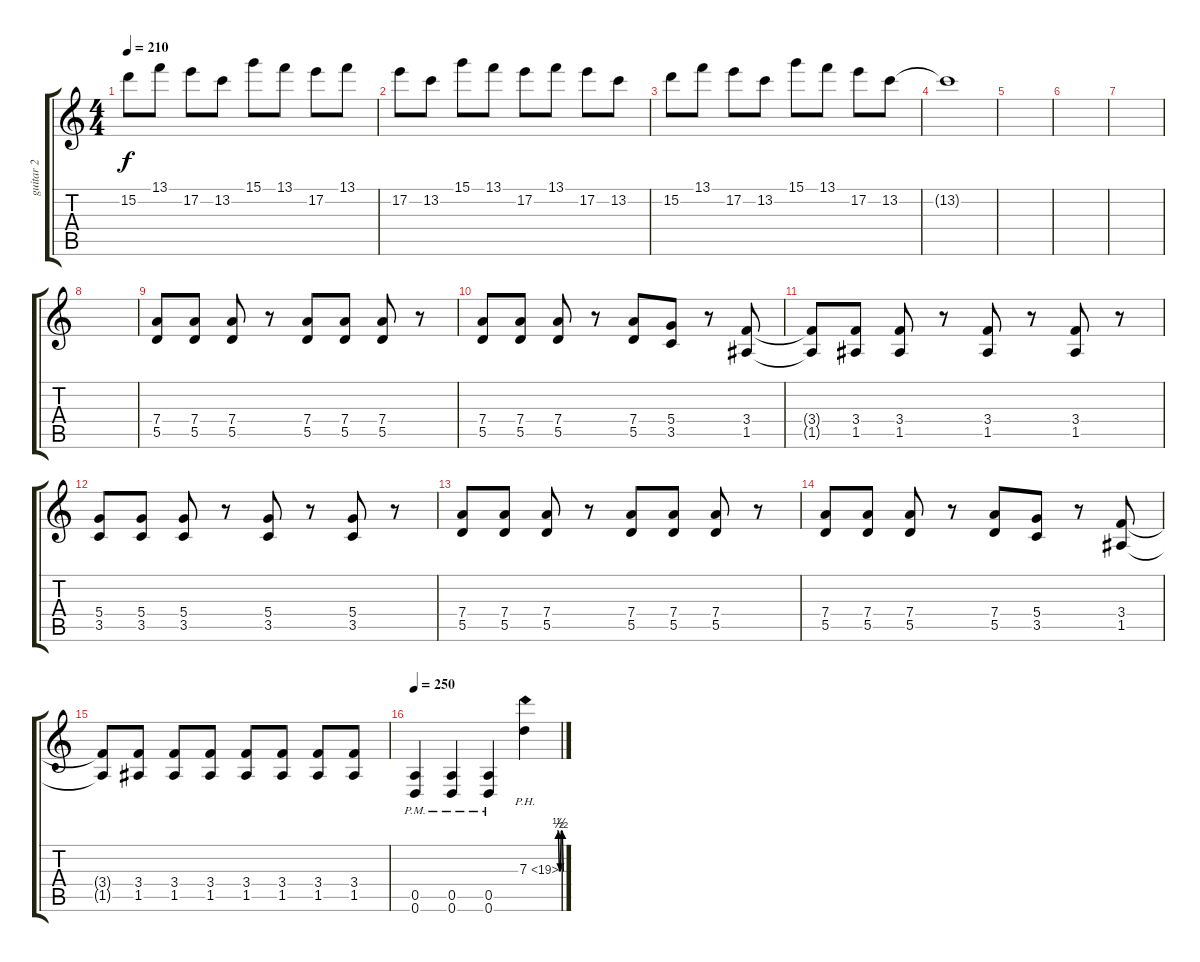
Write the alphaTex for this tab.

\track ("guitar 2" "guitar 2") {instrument distortionguitar}
\staff {score tabs}
\tuning (E4 B3 G3 D3 A2 D2) {hide}
\ts (4 4)
\tempo 210
\clef g2
\ks c
15.2.8{dy f} 13.1.8 17.2.8 13.2.8 15.1.8 13.1.8 17.2.8 13.1.8 |
17.2.8 13.2.8 15.1.8 13.1.8 17.2.8 13.1.8 17.2.8 13.2.8 |
15.2.8 13.1.8 17.2.8 13.2.8 15.1.8 13.1.8 17.2.8 13.2.8 |
13.2{t}.1 |
|
|
|
|
(7.4 5.5).8{volume 11} (7.4 5.5).8 (7.4 5.5).8 r.8 (7.4 5.5).8 (7.4 5.5).8 (7.4 5.5).8 r.8 |
(7.4 5.5).8 (7.4 5.5).8 (7.4 5.5).8 r.8 (7.4 5.5).8 (5.4 3.5).8 r.8 (3.4 1.5).8 |
(3.4{t} 1.5{t}).8 (3.4 1.5).8 (3.4 1.5).8 r.8 (3.4 1.5).8 r.8 (3.4 1.5).8 r.8 |
(5.4 3.5).8 (5.4 3.5).8 (5.4 3.5).8 r.8 (5.4 3.5).8 r.8 (5.4 3.5).8 r.8 |
(7.4 5.5).8{volume 11} (7.4 5.5).8 (7.4 5.5).8 r.8 (7.4 5.5).8 (7.4 5.5).8 (7.4 5.5).8 r.8 |
(7.4 5.5).8 (7.4 5.5).8 (7.4 5.5).8 r.8 (7.4 5.5).8 (5.4 3.5).8 r.8 (3.4 1.5).8 |
(3.4{t} 1.5{t}).8 (3.4 1.5).8 (3.4 1.5).8 (3.4 1.5).8 (3.4 1.5).8 (3.4 1.5).8 (3.4 1.5).8 (3.4 1.5).8 |
\tempo 250
(0.5{pm} 0.6).4 (0.5{pm} 0.6).4 (0.5{pm} 0.6).4 7.3{be (custom 0 0 10 2 20 2 30 0 40 0 50 2 60 2) ph 12}.4
